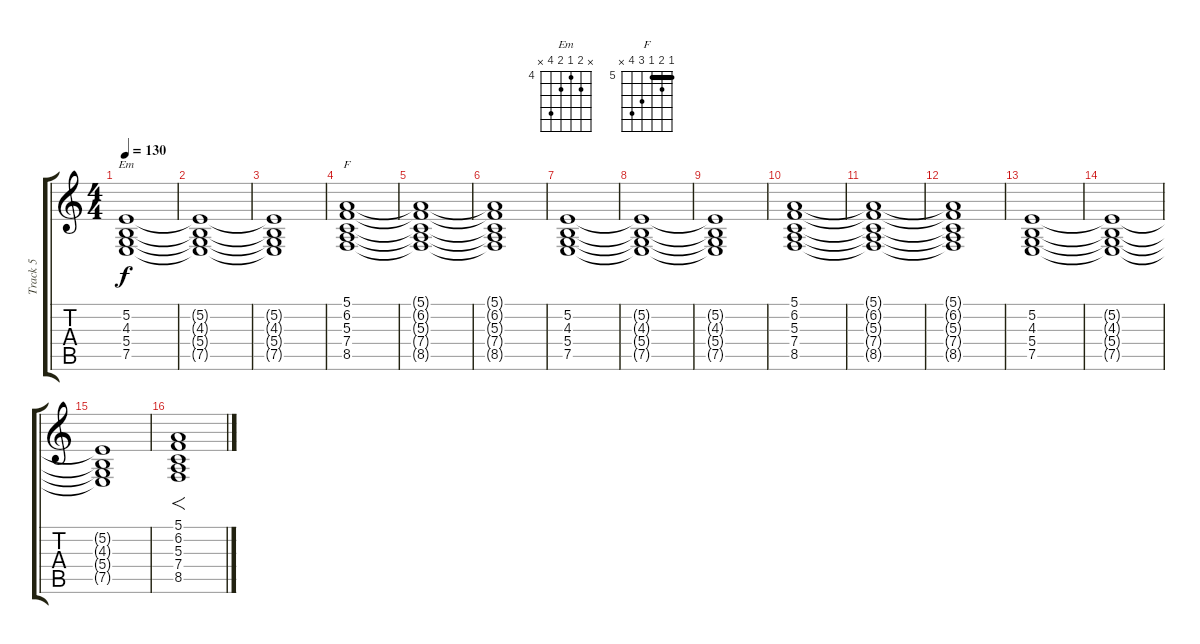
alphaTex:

\track ("Track 5" "Track 5") {instrument pad4choir}
\staff {score tabs}
\tuning (E4 B3 G3 D3 A2 E2) {hide}
\chord ("Em" x 5 4 5 7 x) {firstfret 4}
\chord ("F" 5 6 5 7 8 x) {firstfret 5 barre 5}
\ts (4 4)
\tempo 130
\clef g2
\ks c
(5.2 4.3 5.4 7.5).1{ch "Em" dy f} |
(5.2{t} 4.3{t} 5.4{t} 7.5{t}).1 |
(5.2{t} 4.3{t} 5.4{t} 7.5{t}).1 |
(5.1 6.2 5.3 7.4 8.5).1{ch "F"} |
(5.1{t} 6.2{t} 5.3{t} 7.4{t} 8.5{t}).1 |
(5.1{t} 6.2{t} 5.3{t} 7.4{t} 8.5{t}).1 |
(5.2 4.3 5.4 7.5).1 |
(5.2{t} 4.3{t} 5.4{t} 7.5{t}).1 |
(5.2{t} 4.3{t} 5.4{t} 7.5{t}).1 |
(5.1 6.2 5.3 7.4 8.5).1 |
(5.1{t} 6.2{t} 5.3{t} 7.4{t} 8.5{t}).1 |
(5.1{t} 6.2{t} 5.3{t} 7.4{t} 8.5{t}).1 |
(5.2 4.3 5.4 7.5).1 |
(5.2{t} 4.3{t} 5.4{t} 7.5{t}).1 |
(5.2{t} 4.3{t} 5.4{t} 7.5{t}).1 |
(5.1 6.2 5.3 7.4 8.5).1{f}
